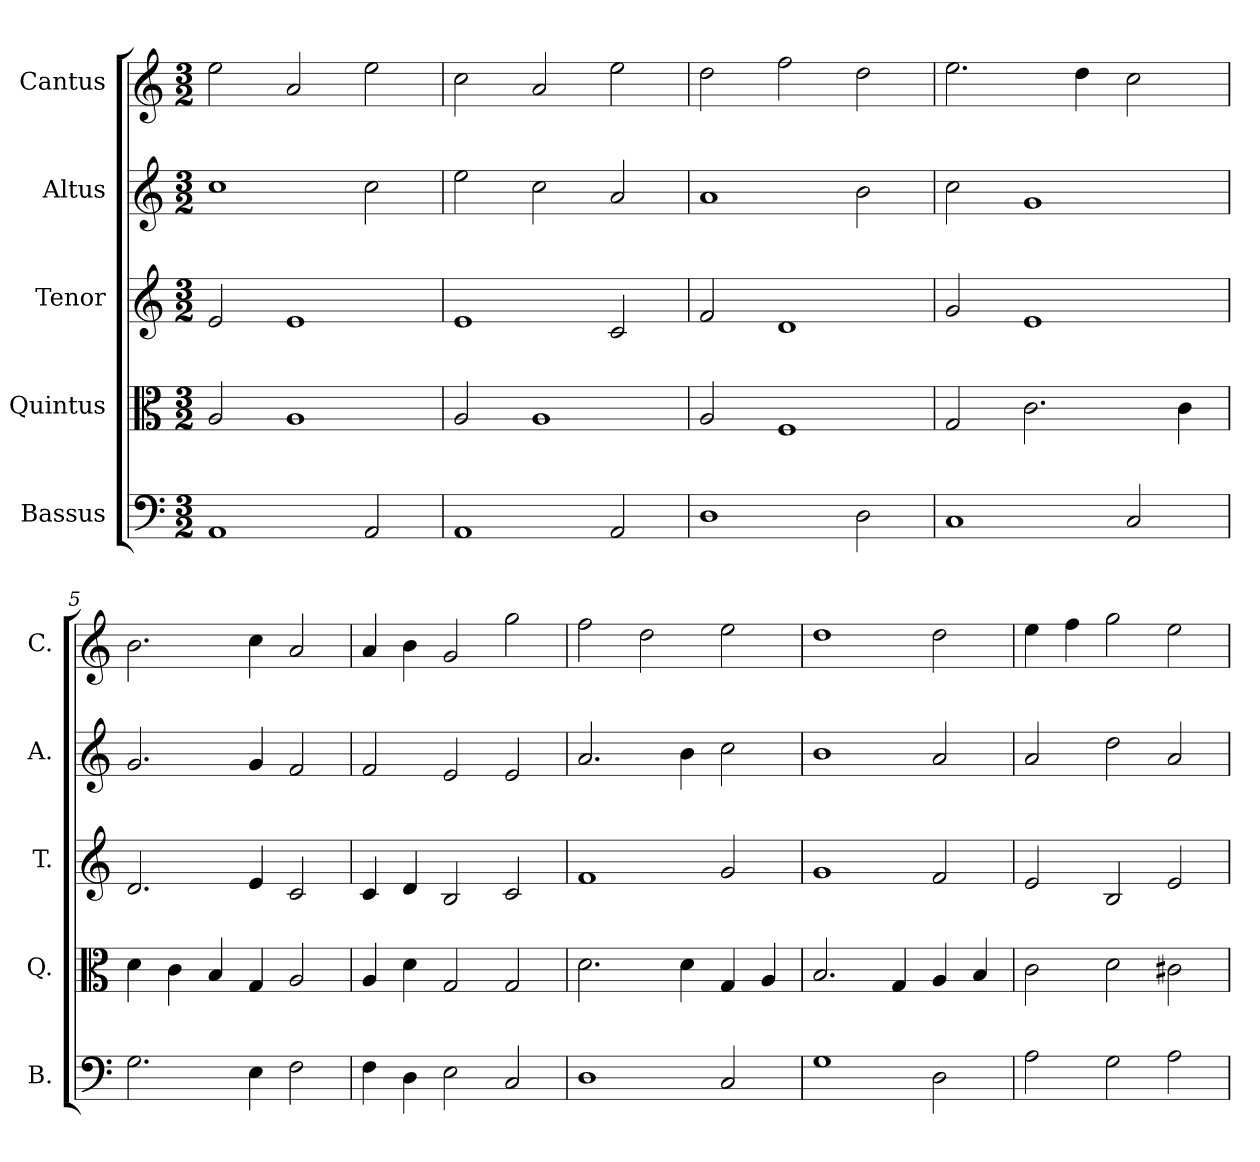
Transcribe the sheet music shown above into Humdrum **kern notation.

**kern	**kern	**kern	**kern	**kern
*part5	*part4	*part3	*part2	*part1
*staff5	*staff4	*staff3	*staff2	*staff1
*I"Bassus	*I"Quintus	*I"Tenor	*I"Altus	*I"Cantus
*I'B.	*I'Q.	*I'T.	*I'A.	*I'C.
*clefF4	*clefC3	*clefG2	*clefG2	*clefG2
*k[]	*k[]	*k[]	*k[]	*k[]
*M3/2	*M3/2	*M3/2	*M3/2	*M3/2
=1	=1	=1	=1	=1
1AA	2A/	2e/	1cc	2ee\
.	1A	1e	.	2a/
2AA/	.	.	2cc\	2ee\
=2	=2	=2	=2	=2
1AA	2A/	1e	2ee\	2cc\
.	1A	.	2cc\	2a/
2AA/	.	2c/	2a/	2ee\
=3	=3	=3	=3	=3
1D	2A/	2f/	1a	2dd\
.	1F	1d	.	2ff\
2D\	.	.	2b\	2dd\
=4	=4	=4	=4	=4
1C	2G/	2g/	2cc\	2.ee\
.	2.c\	1e	1g	.
.	.	.	.	4dd\
2C/	.	.	.	2cc\
.	4c\	.	.	.
=5	=5	=5	=5	=5
2.G\	4d\	2.d/	2.g/	2.b\
.	4c\	.	.	.
.	4B/	.	.	.
4E\	4G/	4e/	4g/	4cc\
2F\	2A/	2c/	2f/	2a/
=6	=6	=6	=6	=6
4F\	4A/	4c/	2f/	4a/
4D\	4d\	4d/	.	4b\
2E\	2G/	2B/	2e/	2g/
2C/	2G/	2c/	2e/	2gg\
=7	=7	=7	=7	=7
1D	2.d\	1f	2.a/	2ff\
.	.	.	.	2dd\
.	4d\	.	4b\	.
2C/	4G/	2g/	2cc\	2ee\
.	4A/	.	.	.
=8	=8	=8	=8	=8
1G	2.B/	1g	1b	1dd
.	4G/	.	.	.
2D\	4A/	2f/	2a/	2dd\
.	4B/	.	.	.
!!LO:LB:g=z
=9	=9	=9	=9	=9
2A\	2c\	2e/	2a/	4ee\
.	.	.	.	4ff\
2G\	2d\	2B/	2dd\	2gg\
2A\	2c#X\	2e/	2a/	2ee\
=	=	=	=	=
*-	*-	*-	*-	*-
